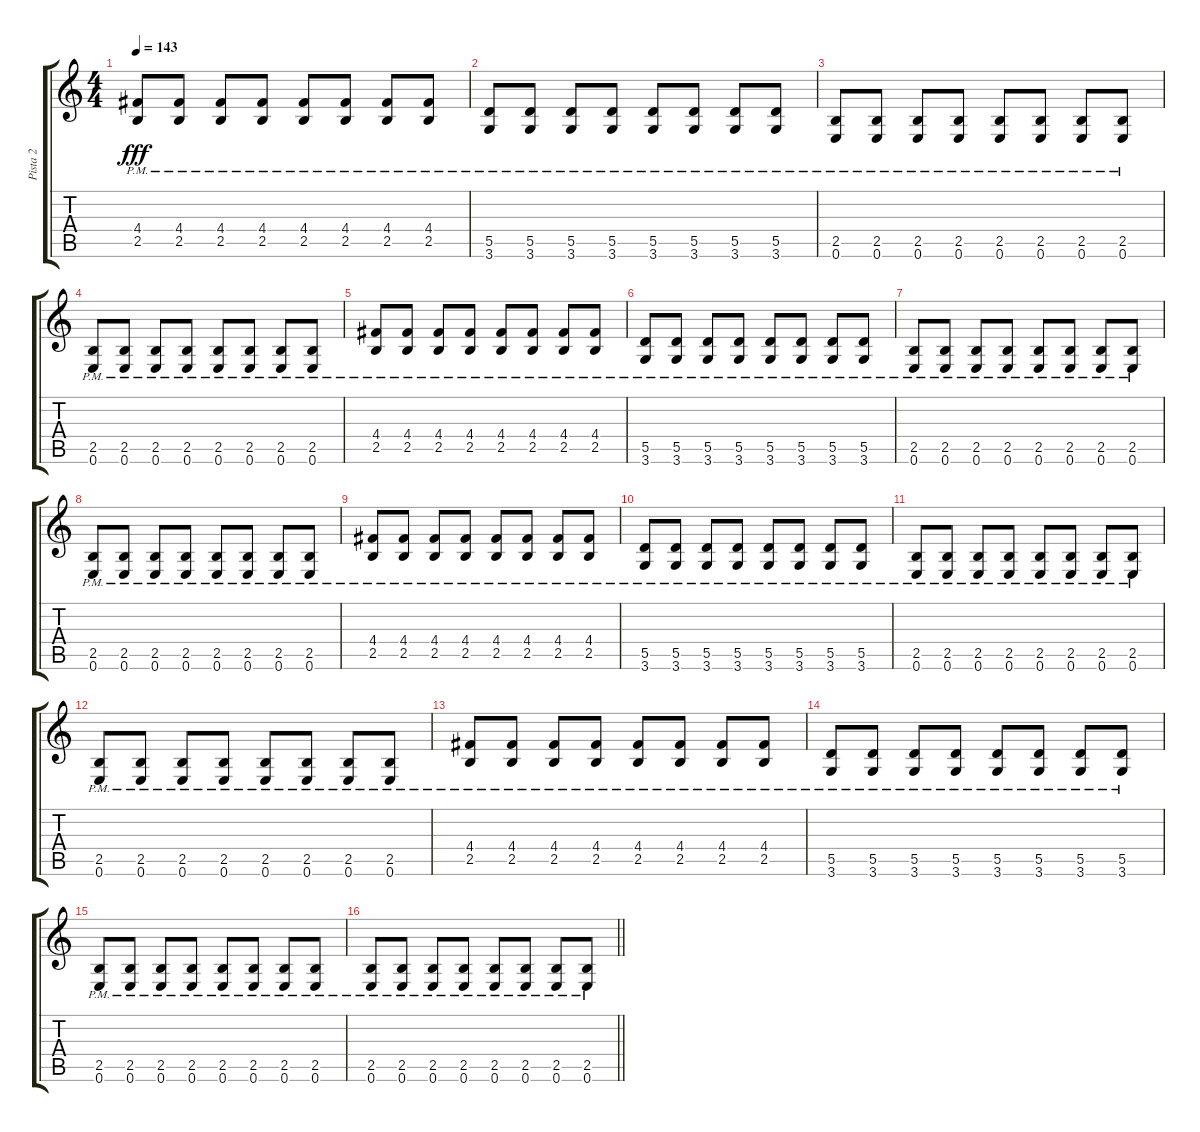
\track ("Pista 2" "Pista 2") {instrument distortionguitar}
\staff {score tabs}
\tuning (E4 B3 G3 D3 A2 E2) {hide}
\ts (4 4)
\tempo 143
\clef g2
\ks c
(4.4{pm} 2.5{pm}).8{dy fff} (4.4{pm} 2.5{pm}).8 (4.4{pm} 2.5{pm}).8 (4.4{pm} 2.5{pm}).8 (4.4{pm} 2.5{pm}).8 (4.4{pm} 2.5{pm}).8 (4.4{pm} 2.5{pm}).8 (4.4{pm} 2.5{pm}).8 |
(5.5{pm} 3.6{pm}).8 (5.5{pm} 3.6{pm}).8 (5.5{pm} 3.6{pm}).8 (5.5{pm} 3.6{pm}).8 (5.5{pm} 3.6{pm}).8 (5.5{pm} 3.6{pm}).8 (5.5{pm} 3.6{pm}).8 (5.5{pm} 3.6{pm}).8 |
(2.5{pm} 0.6{pm}).8 (2.5{pm} 0.6{pm}).8 (2.5{pm} 0.6{pm}).8 (2.5{pm} 0.6{pm}).8 (2.5{pm} 0.6{pm}).8 (2.5{pm} 0.6{pm}).8 (2.5{pm} 0.6{pm}).8 (2.5{pm} 0.6{pm}).8 |
(2.5{pm} 0.6{pm}).8 (2.5{pm} 0.6{pm}).8 (2.5{pm} 0.6{pm}).8 (2.5{pm} 0.6{pm}).8 (2.5{pm} 0.6{pm}).8 (2.5{pm} 0.6{pm}).8 (2.5{pm} 0.6{pm}).8 (2.5{pm} 0.6{pm}).8 |
(4.4{pm} 2.5{pm}).8 (4.4{pm} 2.5{pm}).8 (4.4{pm} 2.5{pm}).8 (4.4{pm} 2.5{pm}).8 (4.4{pm} 2.5{pm}).8 (4.4{pm} 2.5{pm}).8 (4.4{pm} 2.5{pm}).8 (4.4{pm} 2.5{pm}).8 |
(5.5{pm} 3.6{pm}).8 (5.5{pm} 3.6{pm}).8 (5.5{pm} 3.6{pm}).8 (5.5{pm} 3.6{pm}).8 (5.5{pm} 3.6{pm}).8 (5.5{pm} 3.6{pm}).8 (5.5{pm} 3.6{pm}).8 (5.5{pm} 3.6{pm}).8 |
(2.5{pm} 0.6{pm}).8 (2.5{pm} 0.6{pm}).8 (2.5{pm} 0.6{pm}).8 (2.5{pm} 0.6{pm}).8 (2.5{pm} 0.6{pm}).8 (2.5{pm} 0.6{pm}).8 (2.5{pm} 0.6{pm}).8 (2.5{pm} 0.6{pm}).8 |
(2.5{pm} 0.6{pm}).8 (2.5{pm} 0.6{pm}).8 (2.5{pm} 0.6{pm}).8 (2.5{pm} 0.6{pm}).8 (2.5{pm} 0.6{pm}).8 (2.5{pm} 0.6{pm}).8 (2.5{pm} 0.6{pm}).8 (2.5{pm} 0.6{pm}).8 |
(4.4{pm} 2.5{pm}).8 (4.4{pm} 2.5{pm}).8 (4.4{pm} 2.5{pm}).8 (4.4{pm} 2.5{pm}).8 (4.4{pm} 2.5{pm}).8 (4.4{pm} 2.5{pm}).8 (4.4{pm} 2.5{pm}).8 (4.4{pm} 2.5{pm}).8 |
(5.5{pm} 3.6{pm}).8 (5.5{pm} 3.6{pm}).8 (5.5{pm} 3.6{pm}).8 (5.5{pm} 3.6{pm}).8 (5.5{pm} 3.6{pm}).8 (5.5{pm} 3.6{pm}).8 (5.5{pm} 3.6{pm}).8 (5.5{pm} 3.6{pm}).8 |
(2.5{pm} 0.6{pm}).8 (2.5{pm} 0.6{pm}).8 (2.5{pm} 0.6{pm}).8 (2.5{pm} 0.6{pm}).8 (2.5{pm} 0.6{pm}).8 (2.5{pm} 0.6{pm}).8 (2.5{pm} 0.6{pm}).8 (2.5{pm} 0.6{pm}).8 |
(2.5{pm} 0.6{pm}).8 (2.5{pm} 0.6{pm}).8 (2.5{pm} 0.6{pm}).8 (2.5{pm} 0.6{pm}).8 (2.5{pm} 0.6{pm}).8 (2.5{pm} 0.6{pm}).8 (2.5{pm} 0.6{pm}).8 (2.5{pm} 0.6{pm}).8 |
(4.4{pm} 2.5{pm}).8 (4.4{pm} 2.5{pm}).8 (4.4{pm} 2.5{pm}).8 (4.4{pm} 2.5{pm}).8 (4.4{pm} 2.5{pm}).8 (4.4{pm} 2.5{pm}).8 (4.4{pm} 2.5{pm}).8 (4.4{pm} 2.5{pm}).8 |
(5.5{pm} 3.6{pm}).8 (5.5{pm} 3.6{pm}).8 (5.5{pm} 3.6{pm}).8 (5.5{pm} 3.6{pm}).8 (5.5{pm} 3.6{pm}).8 (5.5{pm} 3.6{pm}).8 (5.5{pm} 3.6{pm}).8 (5.5{pm} 3.6{pm}).8 |
(2.5{pm} 0.6{pm}).8 (2.5{pm} 0.6{pm}).8 (2.5{pm} 0.6{pm}).8 (2.5{pm} 0.6{pm}).8 (2.5{pm} 0.6{pm}).8 (2.5{pm} 0.6{pm}).8 (2.5{pm} 0.6{pm}).8 (2.5{pm} 0.6{pm}).8 |
\barLineRight lightlight
(2.5{pm} 0.6{pm}).8 (2.5{pm} 0.6{pm}).8 (2.5{pm} 0.6{pm}).8 (2.5{pm} 0.6{pm}).8 (2.5{pm} 0.6{pm}).8 (2.5{pm} 0.6{pm}).8 (2.5{pm} 0.6{pm}).8 (2.5{pm} 0.6{pm}).8
